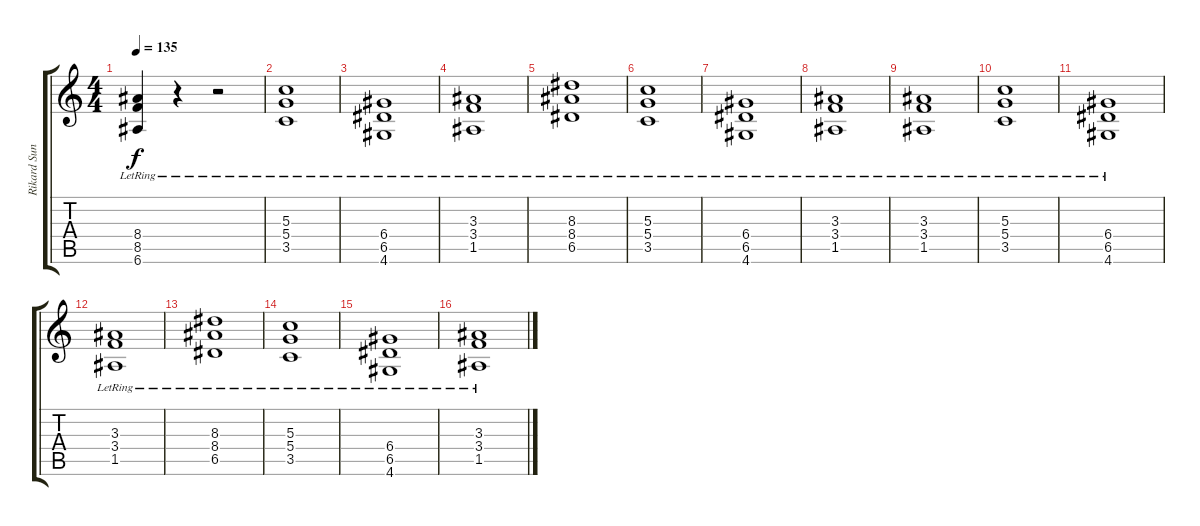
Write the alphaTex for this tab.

\track ("Rikard Sunden" "Rikard Sun") {instrument acousticguitarnylon}
\staff {score tabs}
\tuning (E4 B3 G3 D3 A2 E2) {hide}
\ts (4 4)
\tempo 135
\clef g2
\ks c
(8.4 8.5{lr} 6.6).4{dy f} r.4 r.2 |
(5.3 5.4 3.5{lr}).1 |
(6.4 6.5 4.6{lr}).1 |
(3.3 3.4 1.5{lr}).1 |
(8.3 8.4 6.5{lr}).1 |
(5.3 5.4 3.5{lr}).1 |
(6.4 6.5{lr} 4.6).1 |
(3.3 3.4 1.5{lr}).1 |
(3.3 3.4 1.5{lr}).1 |
(5.3 5.4 3.5{lr}).1 |
(6.4 6.5{lr} 4.6).1 |
(3.3 3.4 1.5{lr}).1 |
(8.3 8.4 6.5{lr}).1 |
(5.3 5.4 3.5{lr}).1 |
(6.4 6.5{lr} 4.6).1 |
(3.3 3.4 1.5{lr}).1
